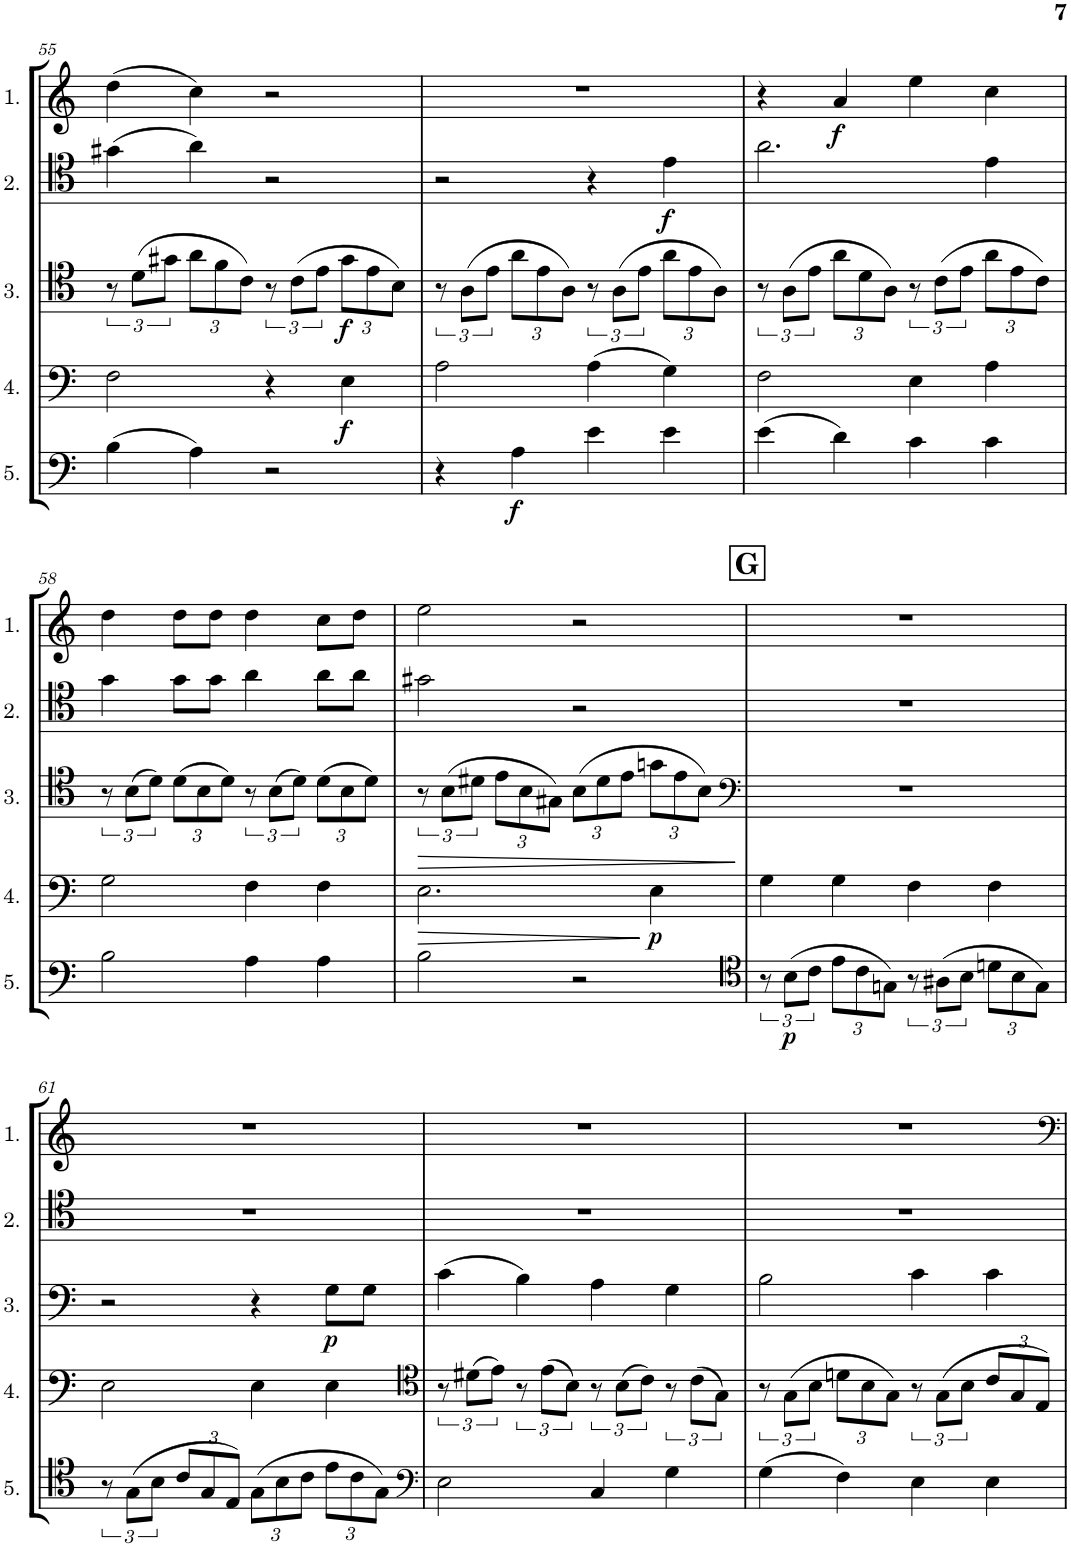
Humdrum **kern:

**kern	**dynam	**kern	**dynam	**kern	**dynam	**kern	**dynam	**kern	**dynam
*part5	*part5	*part4	*part4	*part3	*part3	*part2	*part2	*part1	*part1
*staff5	*staff5	*staff4	*staff4	*staff3	*staff3	*staff2	*staff2	*staff1	*staff1
*I"Cello 5	*	*I"Cello 4	*	*I"Cello 3	*	*I"Cello 2	*	*I"Cello 1	*
!!LO:PB:g=z
*clefF4	*	*clefF4	*	*clefC4	*	*clefC4	*	*clefG2	*
*k[]	*	*k[]	*	*k[]	*	*k[]	*	*k[]	*
*M4/4	*	*M4/4	*	*M4/4	*	*M4/4	*	*M4/4	*
*met(c)	*	*met(c)	*	*met(c)	*	*met(c)	*	*met(c)	*
=55	=55	=55	=55	=55	=55	=55	=55	=55	=55
(4B\	.	2F\	.	12r	.	(4g#X\	.	(4dd\	.
.	.	.	.	(12d\L	.	.	.	.	.
.	.	.	.	12g#X\J	.	.	.	.	.
*	*	*	*	*Xbrackettup	*	*	*	*	*
4A\)	.	.	.	12a\L	.	4a\)	.	4cc\)	.
.	.	.	.	12f\	.	.	.	.	.
.	.	.	.	12c\J)	.	.	.	.	.
*	*	*	*	*brackettup	*	*	*	*	*
2r	.	4r	.	12r	.	2r	.	2r	.
.	.	.	.	(12c\L	.	.	.	.	.
.	.	.	.	12e\J	.	.	.	.	.
*	*	*	*	*Xbrackettup	*	*	*	*	*
!	!	!	!LO:DY:b	!	!LO:DY:b	!	!	!	!
.	.	4E\	f	12g#\L	f	.	.	.	.
.	.	.	.	12e\	.	.	.	.	.
.	.	.	.	12B\J)	.	.	.	.	.
=56	=56	=56	=56	=56	=56	=56	=56	=56	=56
*	*	*	*	*brackettup	*	*	*	*	*
4r	.	2A\	.	12r	.	2r	.	1r	.
.	.	.	.	(12A\L	.	.	.	.	.
.	.	.	.	12e\J	.	.	.	.	.
*	*	*	*	*Xbrackettup	*	*	*	*	*
!	!LO:DY:b	!	!	!	!	!	!	!	!
4A\	f	.	.	12a\L	.	.	.	.	.
.	.	.	.	12e\	.	.	.	.	.
.	.	.	.	12A\J)	.	.	.	.	.
*	*	*	*	*brackettup	*	*	*	*	*
4e\	.	(4A\	.	12r	.	4r	.	.	.
.	.	.	.	(12A\L	.	.	.	.	.
.	.	.	.	12e\J	.	.	.	.	.
*	*	*	*	*Xbrackettup	*	*	*	*	*
!	!	!	!	!	!	!	!LO:DY:b	!	!
4e\	.	4G\)	.	12a\L	.	4e\	f	.	.
.	.	.	.	12e\	.	.	.	.	.
.	.	.	.	12A\J)	.	.	.	.	.
=57	=57	=57	=57	=57	=57	=57	=57	=57	=57
*	*	*	*	*brackettup	*	*	*	*	*
(4e\	.	2F\	.	12r	.	2.a\	.	4r	.
.	.	.	.	(12A\L	.	.	.	.	.
.	.	.	.	12e\J	.	.	.	.	.
*	*	*	*	*Xbrackettup	*	*	*	*	*
!	!	!	!	!	!	!	!	!	!LO:DY:b
4d\)	.	.	.	12a\L	.	.	.	4a/	f
.	.	.	.	12d\	.	.	.	.	.
.	.	.	.	12A\J)	.	.	.	.	.
*	*	*	*	*brackettup	*	*	*	*	*
4c\	.	4E\	.	12r	.	.	.	4ee\	.
.	.	.	.	(12c\L	.	.	.	.	.
.	.	.	.	12e\J	.	.	.	.	.
*	*	*	*	*Xbrackettup	*	*	*	*	*
4c\	.	4A\	.	12a\L	.	4e\	.	4cc\	.
.	.	.	.	12e\	.	.	.	.	.
.	.	.	.	12c\J)	.	.	.	.	.
!!LO:LB:g=z
=58	=58	=58	=58	=58	=58	=58	=58	=58	=58
*	*	*	*	*brackettup	*	*	*	*	*
2B\	.	2G\	.	12r	.	4g\	.	4dd\	.
.	.	.	.	(12B\L	.	.	.	.	.
.	.	.	.	12d\J)	.	.	.	.	.
*	*	*	*	*Xbrackettup	*	*	*	*	*
.	.	.	.	(12d\L	.	8g\L	.	8dd\L	.
.	.	.	.	12B\	.	.	.	.	.
.	.	.	.	.	.	8g\J	.	8dd\J	.
.	.	.	.	12d\J)	.	.	.	.	.
*	*	*	*	*brackettup	*	*	*	*	*
4A\	.	4F\	.	12r	.	4a\	.	4dd\	.
.	.	.	.	(12B\L	.	.	.	.	.
.	.	.	.	12d\J)	.	.	.	.	.
*	*	*	*	*Xbrackettup	*	*	*	*	*
4A\	.	4F\	.	(12d\L	.	8a\L	.	8cc\L	.
.	.	.	.	12B\	.	.	.	.	.
.	.	.	.	.	.	8a\J	.	8dd\J	.
.	.	.	.	12d\J)	.	.	.	.	.
=59	=59	=59	=59	=59	=59	=59	=59	=59	=59
!	!	!	!LO:HP:b	!	!	!	!	!	!
*	*	*	*	*brackettup	*	*	*	*	*
!	!	!	!	!	!LO:HP:b	!	!	!	!
2B\	.	2.E\	>	12r	>	2g#X\	.	2ee\	.
.	.	.	.	(12B\L	.	.	.	.	.
.	.	.	.	12d#X\J	.	.	.	.	.
*	*	*	*	*Xbrackettup	*	*	*	*	*
.	.	.	.	12e\L	.	.	.	.	.
.	.	.	.	12B\	.	.	.	.	.
.	.	.	.	12G#X\J)	.	.	.	.	.
2r	.	.	.	(12B\L	.	2r	.	2r	.
.	.	.	.	12d#\	.	.	.	.	.
.	.	.	.	12e\J	.	.	.	.	.
!	!	!	!LO:DY:n=1:b	!	!	!	!	!	!
.	.	4E\	] p	12gn\L	.	.	.	.	.
.	.	.	.	12e\	.	.	.	.	.
.	.	.	.	12B\J)	.	.	.	.	.
.	.	.	.	.	]	.	.	.	.
!!LO:REH:place=s1:a:B:cj:fs=14:t=G
=60	=60	=60	=60	=60	=60	=60	=60	=60	=60
*clefC4	*	*	*	*clefF4	*	*	*	*	*
12r	.	4G\	.	1r	.	1r	.	1r	.
!	!LO:DY:b	!	!	!	!	!	!	!	!
(12B\L	p	.	.	.	.	.	.	.	.
12c\J	.	.	.	.	.	.	.	.	.
*Xbrackettup	*	*	*	*	*	*	*	*	*
12e\L	.	4G\	.	.	.	.	.	.	.
12c\	.	.	.	.	.	.	.	.	.
12Gn\J)	.	.	.	.	.	.	.	.	.
*brackettup	*	*	*	*	*	*	*	*	*
12r	.	4F\	.	.	.	.	.	.	.
(12A#X\L	.	.	.	.	.	.	.	.	.
12B\J	.	.	.	.	.	.	.	.	.
*Xbrackettup	*	*	*	*	*	*	*	*	*
12dn\L	.	4F\	.	.	.	.	.	.	.
12B\	.	.	.	.	.	.	.	.	.
12G\J)	.	.	.	.	.	.	.	.	.
!!LO:LB:g=z
=61	=61	=61	=61	=61	=61	=61	=61	=61	=61
*brackettup	*	*	*	*	*	*	*	*	*
12r	.	2E\	.	2r	.	1r	.	1r	.
(12G\L	.	.	.	.	.	.	.	.	.
12B\J	.	.	.	.	.	.	.	.	.
*Xbrackettup	*	*	*	*	*	*	*	*	*
12c/L	.	.	.	.	.	.	.	.	.
12G/	.	.	.	.	.	.	.	.	.
12E/J)	.	.	.	.	.	.	.	.	.
(12G\L	.	4E\	.	4r	.	.	.	.	.
12B\	.	.	.	.	.	.	.	.	.
12c\J	.	.	.	.	.	.	.	.	.
!	!	!	!	!	!LO:DY:b	!	!	!	!
12e\L	.	4E\	.	8G\L	p	.	.	.	.
12c\	.	.	.	.	.	.	.	.	.
.	.	.	.	8G\J	.	.	.	.	.
12G\J)	.	.	.	.	.	.	.	.	.
=62	=62	=62	=62	=62	=62	=62	=62	=62	=62
*clefF4	*	*clefC4	*	*	*	*	*	*	*
2E\	.	12r	.	(4c\	.	1r	.	1r	.
.	.	(12d#X\L	.	.	.	.	.	.	.
.	.	12e\J)	.	.	.	.	.	.	.
.	.	12r	.	4B\)	.	.	.	.	.
.	.	(12e\L	.	.	.	.	.	.	.
.	.	12B\J)	.	.	.	.	.	.	.
4C/	.	12r	.	4A\	.	.	.	.	.
.	.	(12B\L	.	.	.	.	.	.	.
.	.	12c\J)	.	.	.	.	.	.	.
4G\	.	12r	.	4G\	.	.	.	.	.
.	.	(12c\L	.	.	.	.	.	.	.
.	.	12G\J)	.	.	.	.	.	.	.
=63	=63	=63	=63	=63	=63	=63	=63	=63	=63
(4G\	.	12r	.	2B\	.	1r	.	1r	.
.	.	(12G\L	.	.	.	.	.	.	.
.	.	12B\J	.	.	.	.	.	.	.
*	*	*Xbrackettup	*	*	*	*	*	*	*
4F\)	.	12dn\L	.	.	.	.	.	.	.
.	.	12B\	.	.	.	.	.	.	.
.	.	12G\J)	.	.	.	.	.	.	.
*	*	*brackettup	*	*	*	*	*	*	*
4E\	.	12r	.	4c\	.	.	.	.	.
.	.	(12G\L	.	.	.	.	.	.	.
.	.	12B\J	.	.	.	.	.	.	.
*	*	*Xbrackettup	*	*	*	*	*	*	*
4E\	.	12c/L	.	4c\	.	.	.	.	.
.	.	12G/	.	.	.	.	.	.	.
.	.	12E/J)	.	.	.	.	.	.	.
=	=	=	=	=	=	=	=	=	=
*-	*-	*-	*-	*-	*-	*-	*-	*-	*-
